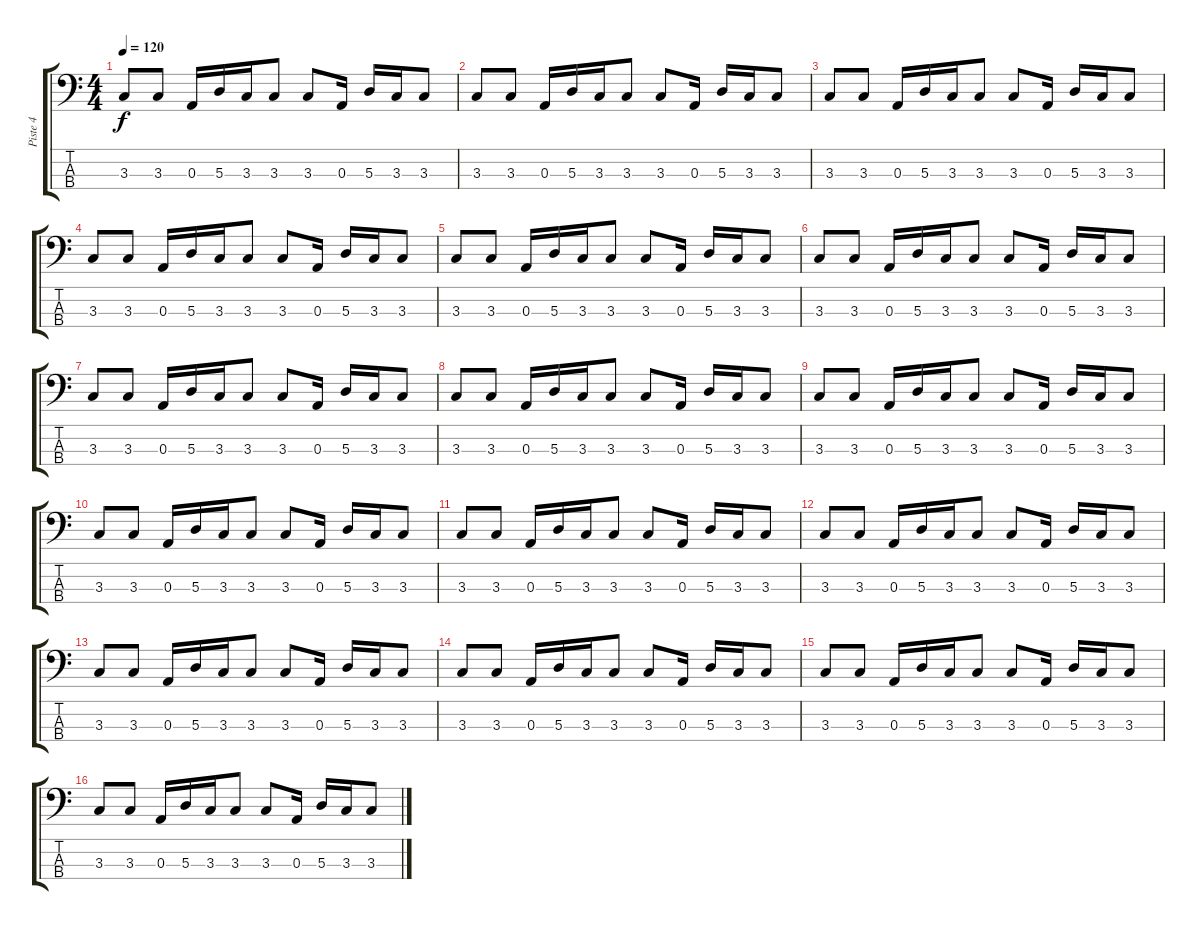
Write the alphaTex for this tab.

\track ("Piste 4" "Piste 4") {instrument electricbassfinger}
\staff {score tabs}
\tuning (G2 D2 A1 E1) {hide}
\ts (4 4)
\tempo 120
\clef f4
\ks c
3.3.8{dy f} 3.3.8 0.3.16 5.3.16 3.3.16 3.3.8 3.3.8 0.3.16 5.3.16 3.3.16 3.3.8 |
3.3.8 3.3.8 0.3.16 5.3.16 3.3.16 3.3.8 3.3.8 0.3.16 5.3.16 3.3.16 3.3.8 |
3.3.8 3.3.8 0.3.16 5.3.16 3.3.16 3.3.8 3.3.8 0.3.16 5.3.16 3.3.16 3.3.8 |
3.3.8 3.3.8 0.3.16 5.3.16 3.3.16 3.3.8 3.3.8 0.3.16 5.3.16 3.3.16 3.3.8 |
3.3.8 3.3.8 0.3.16 5.3.16 3.3.16 3.3.8 3.3.8 0.3.16 5.3.16 3.3.16 3.3.8 |
3.3.8 3.3.8 0.3.16 5.3.16 3.3.16 3.3.8 3.3.8 0.3.16 5.3.16 3.3.16 3.3.8 |
3.3.8 3.3.8 0.3.16 5.3.16 3.3.16 3.3.8 3.3.8 0.3.16 5.3.16 3.3.16 3.3.8 |
3.3.8 3.3.8 0.3.16 5.3.16 3.3.16 3.3.8 3.3.8 0.3.16 5.3.16 3.3.16 3.3.8 |
3.3.8 3.3.8 0.3.16 5.3.16 3.3.16 3.3.8 3.3.8 0.3.16 5.3.16 3.3.16 3.3.8 |
3.3.8 3.3.8 0.3.16 5.3.16 3.3.16 3.3.8 3.3.8 0.3.16 5.3.16 3.3.16 3.3.8 |
3.3.8 3.3.8 0.3.16 5.3.16 3.3.16 3.3.8 3.3.8 0.3.16 5.3.16 3.3.16 3.3.8 |
3.3.8 3.3.8 0.3.16 5.3.16 3.3.16 3.3.8 3.3.8 0.3.16 5.3.16 3.3.16 3.3.8 |
3.3.8 3.3.8 0.3.16 5.3.16 3.3.16 3.3.8 3.3.8 0.3.16 5.3.16 3.3.16 3.3.8 |
3.3.8 3.3.8 0.3.16 5.3.16 3.3.16 3.3.8 3.3.8 0.3.16 5.3.16 3.3.16 3.3.8 |
3.3.8 3.3.8 0.3.16 5.3.16 3.3.16 3.3.8 3.3.8 0.3.16 5.3.16 3.3.16 3.3.8 |
3.3.8 3.3.8 0.3.16 5.3.16 3.3.16 3.3.8 3.3.8 0.3.16 5.3.16 3.3.16 3.3.8
